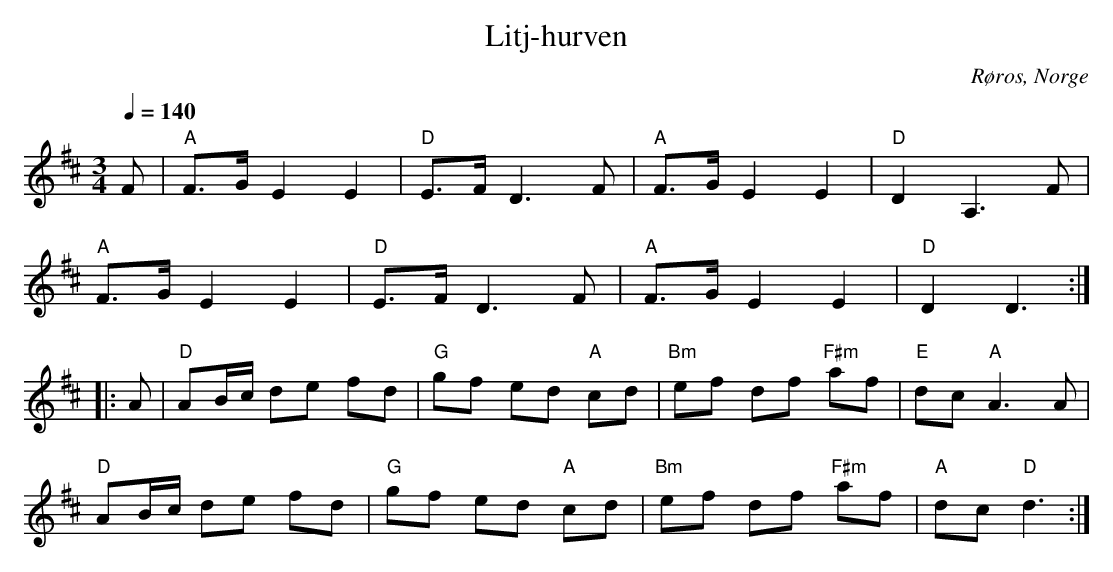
X:1
T:Litj-hurven
O:Røros, Norge
M:3/4
L:1/8
K:D
Q:1/4=140
F|"A"F>GE2 E2|"D"E>F D3 F|"A"F>GE2 E2|"D"D2 A,3 F|
"A"F>GE2 E2|"D"E>F D3 F|"A"F>GE2 E2|"D"D2 D3:|
|:A|"D"AB/c/ de fd|"G"gf ed "A"cd|"Bm"ef df "F#m"af|"E"dc "A"A3 A|
"D"AB/c/ de fd|"G"gf ed "A"cd|"Bm"ef df "F#m"af|"A"dc "D"d3:|
